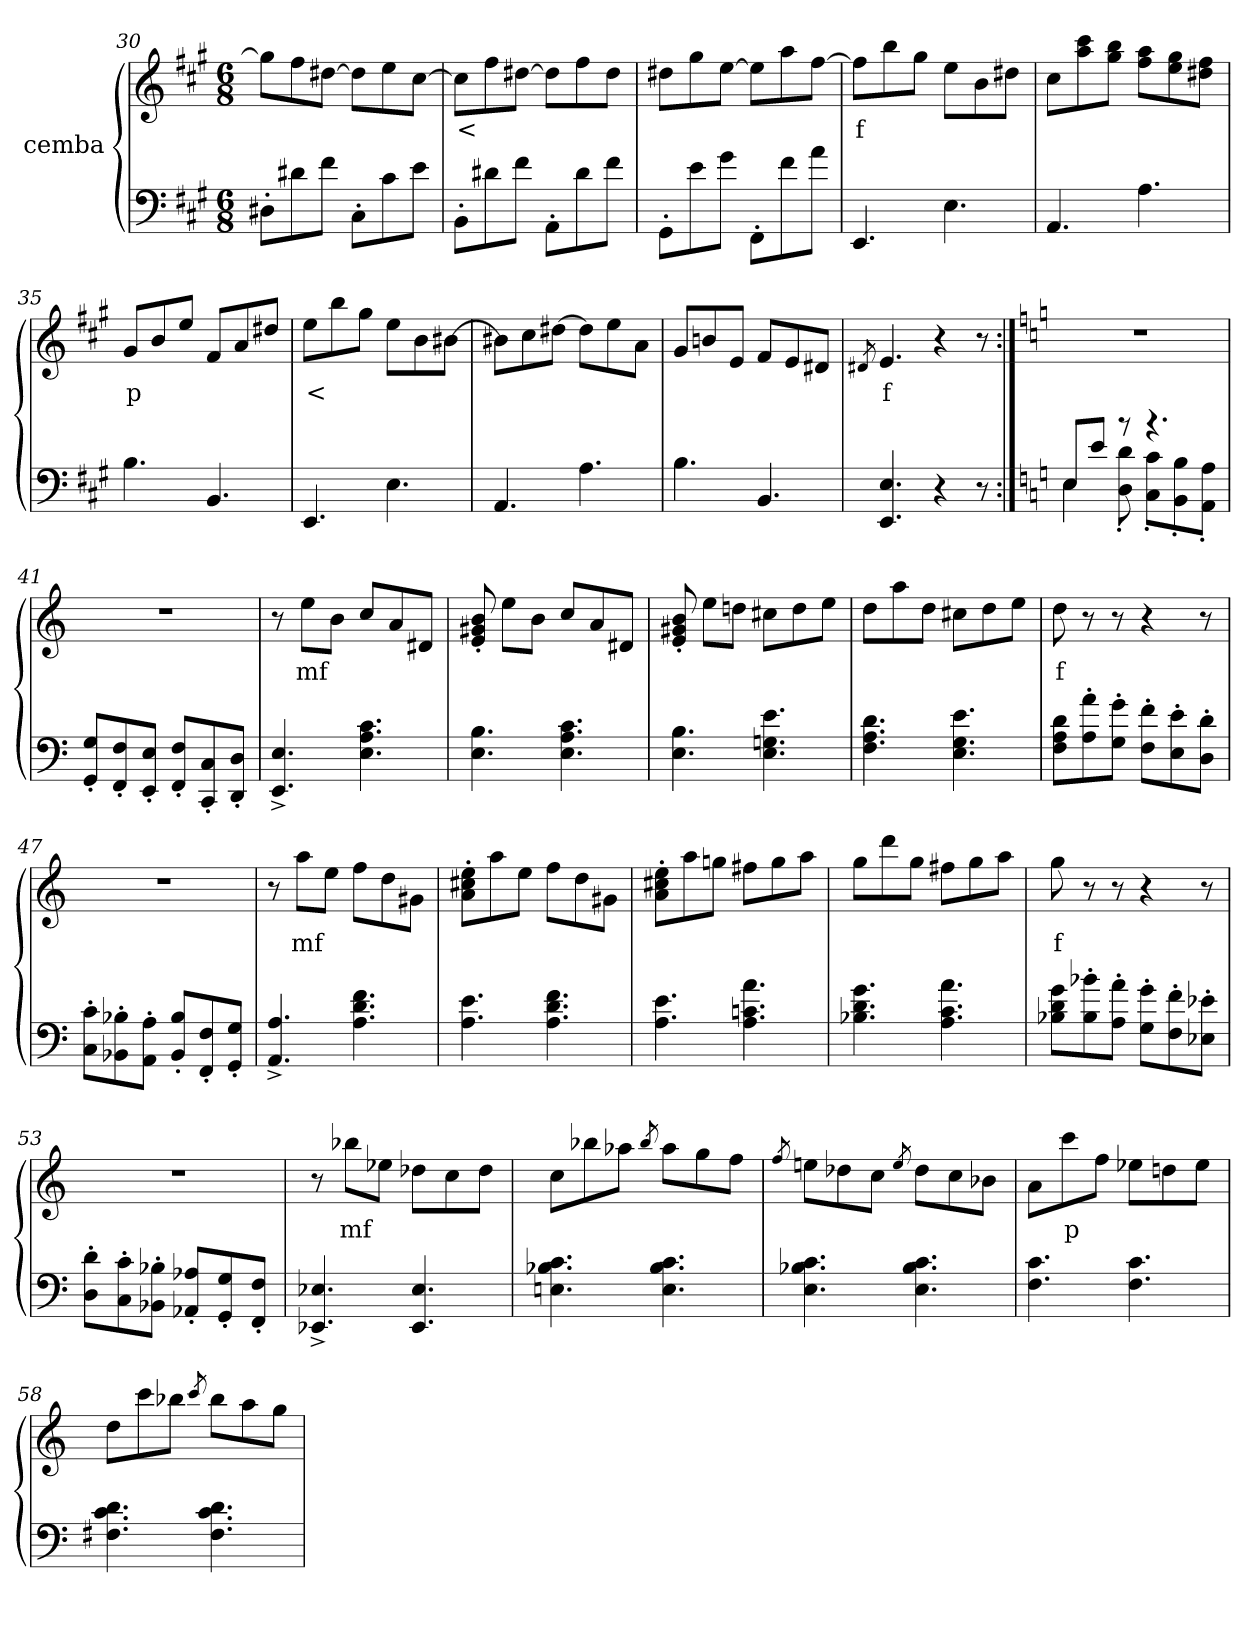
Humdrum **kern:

**kern	**kern	**text
*part2	*part1	*part1
*staff2	*staff1	*staff1
*I"cemba	*I"cemba	*
*clefF4	*clefG2	*
*k[f#c#g#]	*k[f#c#g#]	*
*A:	*A:	*
*M6/8	*M6/8	*
=30	=30	=30
8D#X'>\L	8gg#\L]	.
8d#\	8ff#\	.
8f#\J	[8dd#X\J	.
8C#'>\L	8dd#\L]	.
8c#\	8ee\	.
8e\J	[8cc#\J	.
=31	=31	=31
8BB'>\L	8cc#\L]	<
8d#X\	8ff#\	.
8f#\J	[8dd#X\J	.
8AA'>\L	8dd#\L]	.
8d#\	8ff#\	.
8f#\J	8dd#\J	.
=32	=32	=32
8GG#'>\L	8dd#X\L	.
8e\	8gg#\	.
8g#\J	[8ee\J	.
8FF#'>\L	8ee\L]	.
8f#\	8aa\	.
8a\J	[8ff#\J	.
=33	=33	=33
4.EE/	8ff#\L]	f
.	8bb\	.
.	8gg#\J	.
4.E\	8ee\L	.
.	8b\	.
.	8dd#X\J	.
=34	=34	=34
4.AA/	8cc#\L	.
.	8aa\ 8ccc#\	.
.	8gg#\ 8bb\J	.
4.A\	8ff#\ 8aa\L	.
.	8ee\ 8gg#\	.
.	8dd#X\ 8ff#\J	.
=35	=35	=35
4.B\	8g#/L	p
.	8b/	.
.	8ee/J	.
4.BB/	8f#/L	.
.	8a/	.
.	8dd#X/J	.
=36	=36	=36
4.EE/	8ee\L	<
.	8bb\	.
.	8gg#\J	.
4.E\	8ee\L	.
.	8b\	.
.	[8b#X\J	.
=37	=37	=37
4.AA/	8b#X\L]	.
.	8cc#\	.
.	[8dd#X\J	.
4.A\	8dd#\L]	.
.	8ee\	.
.	8a\J	.
=38	=38	=38
4.B\	8g#/L	.
.	8bn/	.
.	8e/J	.
4.BB/	8f#/L	.
.	8e/	.
.	8d#X/J	.
=39	=39	=39
.	8qd#X/	.
4.EE/ 4.E/	4.e/	f
4r	4r	.
8r	8r	.
=40:|!	=40:|!	=40:|!
*k[]	*k[]	*
*^	*	*
8E/L	4E\	2.r	.
8e/J	.	.	.
8r	8D\'> 8d\'>	.	.
4.r	8C\'> 8c\'>L	.	.
.	8BB\'> 8B\'>	.	.
.	8AA\'> 8A\'>J	.	.
*v	*v	*	*
=41	=41	=41
8GG/'> 8G/'>L	2.r	.
8FF/'> 8F/'>	.	.
8EE/'> 8E/'>J	.	.
8FF/'> 8F/'>L	.	.
8CC/'> 8C/'>	.	.
8DD/'> 8D/'>J	.	.
=42	=42	=42
4.EE/^> 4.E/^>	8r	.
.	8ee\L	mf
.	8b\J	.
4.E\ 4.A\ 4.c\	8cc/L	.
.	8a/	.
.	8d#X/J	.
=43	=43	=43
4.E\ 4.B\	8e/'> 8g#X/'> 8b/'>	.
.	8ee\L	.
.	8b\J	.
4.E\ 4.A\ 4.c\	8cc/L	.
.	8a/	.
.	8d#X/J	.
=44	=44	=44
4.E\ 4.B\	8e/'> 8g#X/'> 8b/'>	.
.	8ee\L	.
.	8ddn\J	.
4.E\ 4.Gn\ 4.e\	8cc#X\L	.
.	8dd\	.
.	8ee\J	.
=45	=45	=45
4.F\ 4.A\ 4.d\	8dd\L	.
.	8aa\	.
.	8dd\J	.
4.E\ 4.G\ 4.e\	8cc#X\L	.
.	8dd\	.
.	8ee\J	.
=46	=46	=46
8F\ 8A\ 8d\L	8dd\	f
8A\'> 8a\'>	8r	.
8G\'> 8g\'>J	8r	.
8F\'> 8f\'>L	4r	.
8E\'> 8e\'>	.	.
8D\'> 8d\'>J	8r	.
=47	=47	=47
8C\'> 8c\'>L	2.r	.
8BB-X\'> 8B-X\'>	.	.
8AA\'> 8A\'>J	.	.
8BB-/'> 8B-/'>L	.	.
8FF/'> 8F/'>	.	.
8GG/'> 8G/'>J	.	.
=48	=48	=48
4.AA/^> 4.A/^>	8r	.
.	8aa\L	mf
.	8ee\J	.
4.A\ 4.d\ 4.f\	8ff\L	.
.	8dd\	.
.	8g#X\J	.
=49	=49	=49
4.A\ 4.e\	8a\'> 8cc#X\'> 8ee\'>L	.
.	8aa\	.
.	8ee\J	.
4.A\ 4.d\ 4.f\	8ff\L	.
.	8dd\	.
.	8g#X\J	.
=50	=50	=50
4.A\ 4.e\	8a\'> 8cc#X\'> 8ee\'>L	.
.	8aa\	.
.	8ggn\J	.
4.A\ 4.cn\ 4.a\	8ff#X\L	.
.	8gg\	.
.	8aa\J	.
=51	=51	=51
4.B-X\ 4.d\ 4.g\	8gg\L	.
.	8ddd\	.
.	8gg\J	.
4.A\ 4.c\ 4.a\	8ff#X\L	.
.	8gg\	.
.	8aa\J	.
=52	=52	=52
8B-X\ 8d\ 8g\L	8gg\	f
8B-\'> 8b-\'>	8r	.
8A\'> 8a\'>J	8r	.
8G\'> 8g\'>L	4r	.
8F\'> 8f\'>	.	.
8E-X\'> 8e-X\'>J	8r	.
=53	=53	=53
8D\'> 8d\'>L	2.r	.
8C\'> 8c\'>	.	.
8BB-X\'> 8B-X\'>J	.	.
8AA-X/'> 8A-X/'>L	.	.
8GG/'> 8G/'>	.	.
8FF/'> 8F/'>J	.	.
=54	=54	=54
4.EE-X/^> 4.E-X/^>	8r	.
.	8bb-X\L	mf
.	8ee-X\J	.
4.EE-/ 4.E-/	8dd-X\L	.
.	8cc\	.
.	8dd-\J	.
=55	=55	=55
4.En\ 4.B-X\ 4.c\	8cc\L	.
.	8bb-X\	.
.	8aa-X\J	.
.	8qbb-/	.
4.E\ 4.B-\ 4.c\	8aa-\L	.
.	8gg\	.
.	8ff\J	.
=56	=56	=56
.	8qff/	.
4.E\ 4.B-X\ 4.c\	8een\L	.
.	8dd-X\	.
.	8cc\J	.
.	8qee/	.
4.E\ 4.B-\ 4.c\	8dd-\L	.
.	8cc\	.
.	8b-X\J	.
=57	=57	=57
4.F\ 4.c\	8a\L	.
.	8ccc\	p
.	8ff\J	.
4.F\ 4.c\	8ee-X\L	.
.	8ddn\	.
.	8ee-\J	.
=58	=58	=58
4.F#X\ 4.c\ 4.d\	8dd\L	.
.	8ccc\	.
.	8bb-X\J	.
.	8qccc/	.
4.F#\ 4.c\ 4.d\	8bb-\L	.
.	8aa\	.
.	8gg\J	.
=	=	=
*-	*-	*-
